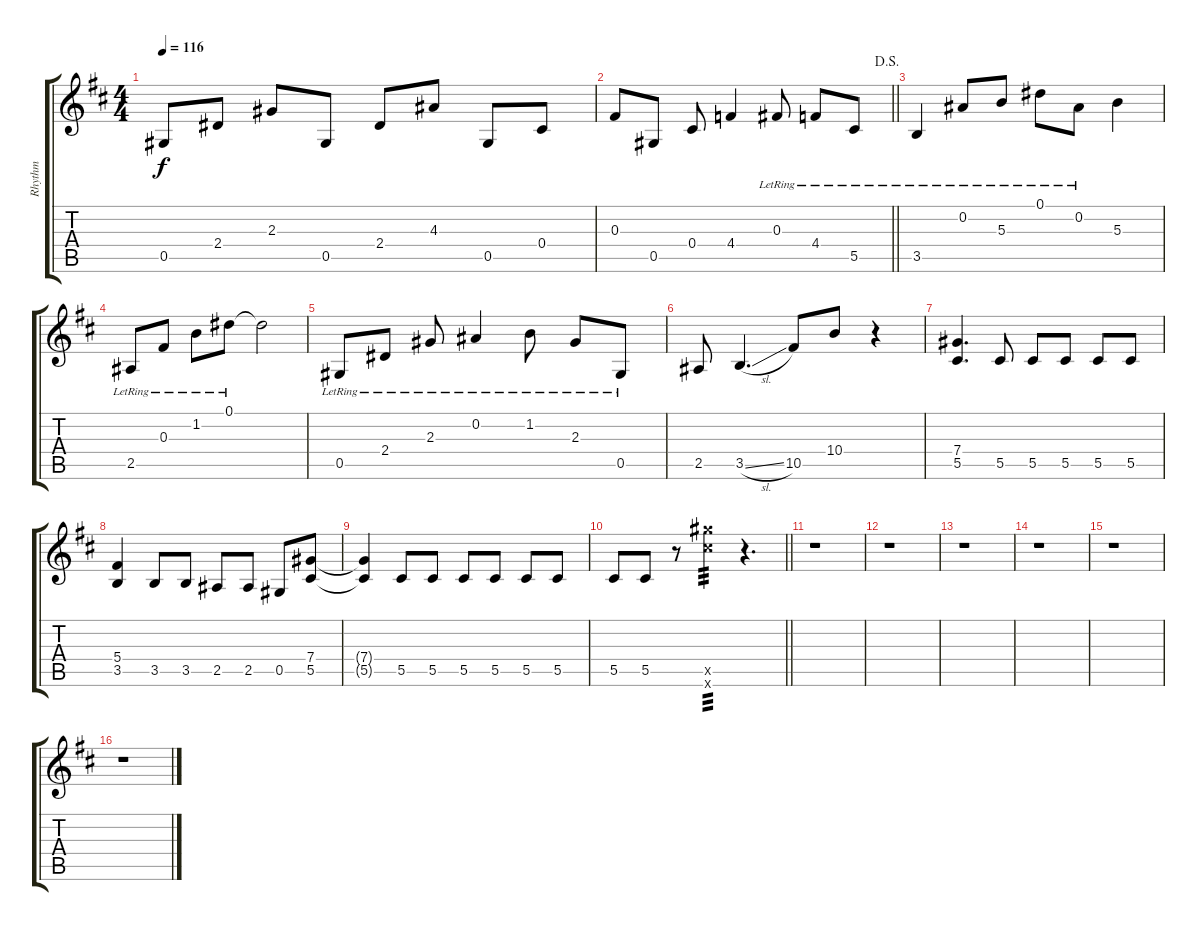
\track ("Rhythm" "Rhythm") {instrument overdrivenguitar}
\staff {score tabs}
\tuning (Eb4 Bb3 Gb3 Db3 Ab2 Db2) {hide}
\ts (4 4)
\tempo 116
\clef g2
\ks d
0.5.8{dy f} 2.4.8 2.3.8 0.5.8 2.4.8 4.3.8 0.5.8 0.4.8 |
\jump dalsegno
\barLineRight lightlight
0.3.8 0.5.8 0.4.8 4.4.4 0.3{lr}.8 4.4{lr}.8 5.5{lr}.8 |
3.5{lr}.4 0.2{lr}.8 5.3{lr}.8 0.1{lr}.8 0.2{lr}.8 5.3.4 |
2.5{lr}.8 0.3{lr}.8 1.2{lr}.8 0.1{lr}.8 0.1{t}.2 |
0.5{lr}.8 2.4{lr}.8 2.3{lr}.8 0.2{lr}.4 1.2{lr}.8 2.3{lr}.8 0.5{lr}.8 |
2.5.8 3.5{sl}.4{d} 10.5.8 10.4.8 r.4 |
(7.4 5.5).4{d} 5.5.8 5.5.8 5.5.8 5.5.8 5.5.8 |
(5.4 3.5).4 3.5.8 3.5.8 2.5.8 2.5.8 0.5.8 (7.4 5.5).8 |
(7.4{t} 5.5{t}).4 5.5.8 5.5.8 5.5.8 5.5.8 5.5.8 5.5.8 |
\barLineRight lightlight
5.5.8 5.5.8 r.8 (24.5{x} 24.6{x}).4{tp 3} r.4{d} |
r.1 |
r.1 |
r.1 |
r.1 |
r.1 |
r.1
